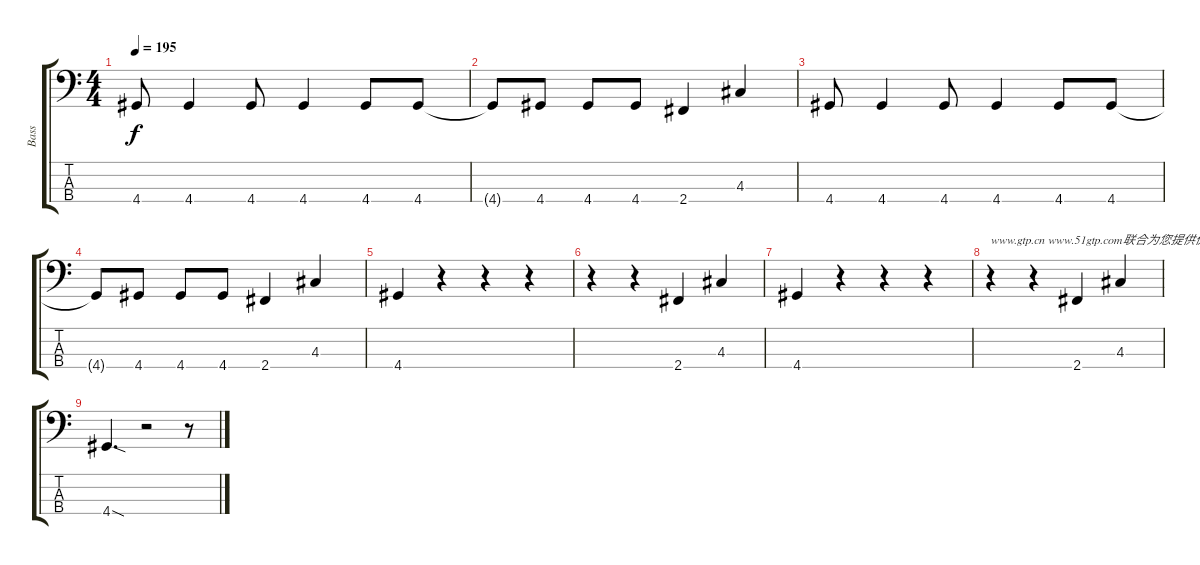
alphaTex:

\track ("Bass" "Bass") {instrument electricbasspick}
\staff {score tabs}
\tuning (G2 D2 A1 E1) {hide}
\ts (4 4)
\tempo 195
\clef f4
\ks c
4.4.8{dy f} 4.4.4 4.4.8 4.4.4 4.4.8 4.4.8 |
4.4{t}.8 4.4.8 4.4.8 4.4.8 2.4.4 4.3.4 |
4.4.8 4.4.4 4.4.8 4.4.4 4.4.8 4.4.8 |
4.4{t}.8 4.4.8 4.4.8 4.4.8 2.4.4 4.3.4 |
4.4.4 r.4 r.4 r.4 |
r.4 r.4 2.4.4 4.3.4 |
4.4.4 r.4 r.4 r.4 |
r.4{txt "www.gtp.cn www.51gtp.com联合为您提供优秀的GTP!"} r.4 2.4.4 4.3.4 |
4.4{sod}.4{d} r.2 r.8
